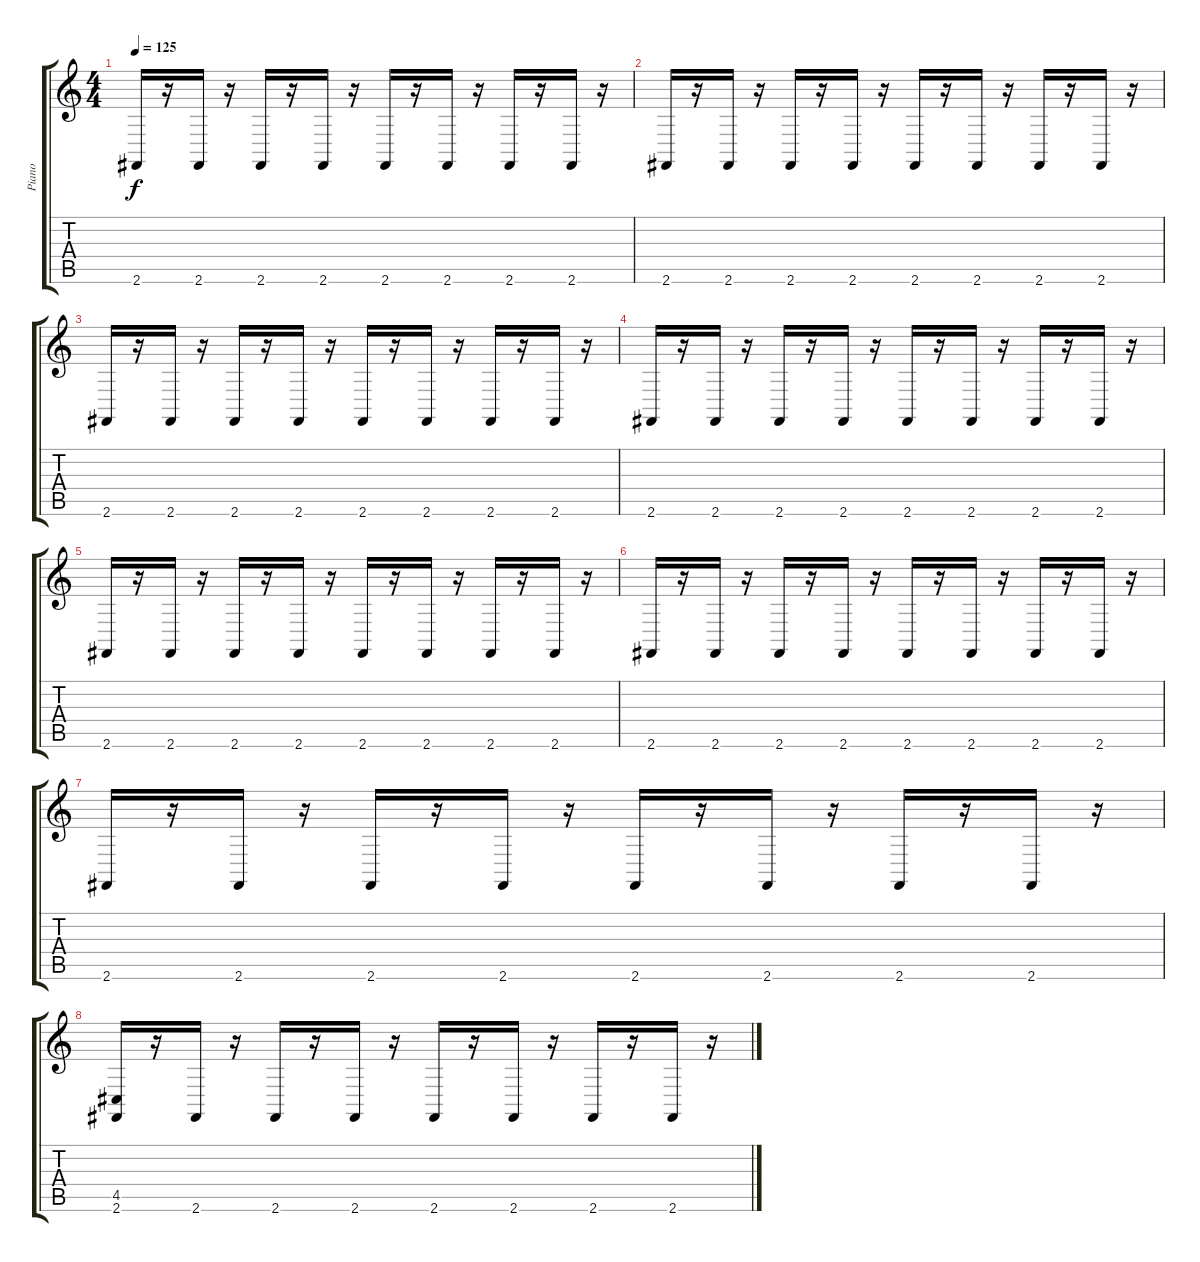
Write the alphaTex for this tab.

\track ("Piano" "Piano") {instrument brightacousticpiano}
\staff {score tabs}
\tuning (E4 B3 G3 D3 A2 E2) {hide}
\ts (4 4)
\tempo 125
\clef g2
\ks c
2.6.16{dy f} r.16 2.6.16 r.16 2.6.16 r.16 2.6.16 r.16 2.6.16 r.16 2.6.16 r.16 2.6.16 r.16 2.6.16 r.16 |
2.6.16 r.16 2.6.16 r.16 2.6.16 r.16 2.6.16 r.16 2.6.16 r.16 2.6.16 r.16 2.6.16 r.16 2.6.16 r.16 |
2.6.16 r.16 2.6.16 r.16 2.6.16 r.16 2.6.16 r.16 2.6.16 r.16 2.6.16 r.16 2.6.16 r.16 2.6.16 r.16 |
2.6.16 r.16 2.6.16 r.16 2.6.16 r.16 2.6.16 r.16 2.6.16 r.16 2.6.16 r.16 2.6.16 r.16 2.6.16 r.16 |
2.6.16 r.16 2.6.16 r.16 2.6.16 r.16 2.6.16 r.16 2.6.16 r.16 2.6.16 r.16 2.6.16 r.16 2.6.16 r.16 |
2.6.16 r.16 2.6.16 r.16 2.6.16 r.16 2.6.16 r.16 2.6.16 r.16 2.6.16 r.16 2.6.16 r.16 2.6.16 r.16 |
2.6.16 r.16 2.6.16 r.16 2.6.16 r.16 2.6.16 r.16 2.6.16 r.16 2.6.16 r.16 2.6.16 r.16 2.6.16 r.16 |
(4.5 2.6).16 r.16 2.6.16 r.16 2.6.16 r.16 2.6.16 r.16 2.6.16 r.16 2.6.16 r.16 2.6.16 r.16 2.6.16 r.16
